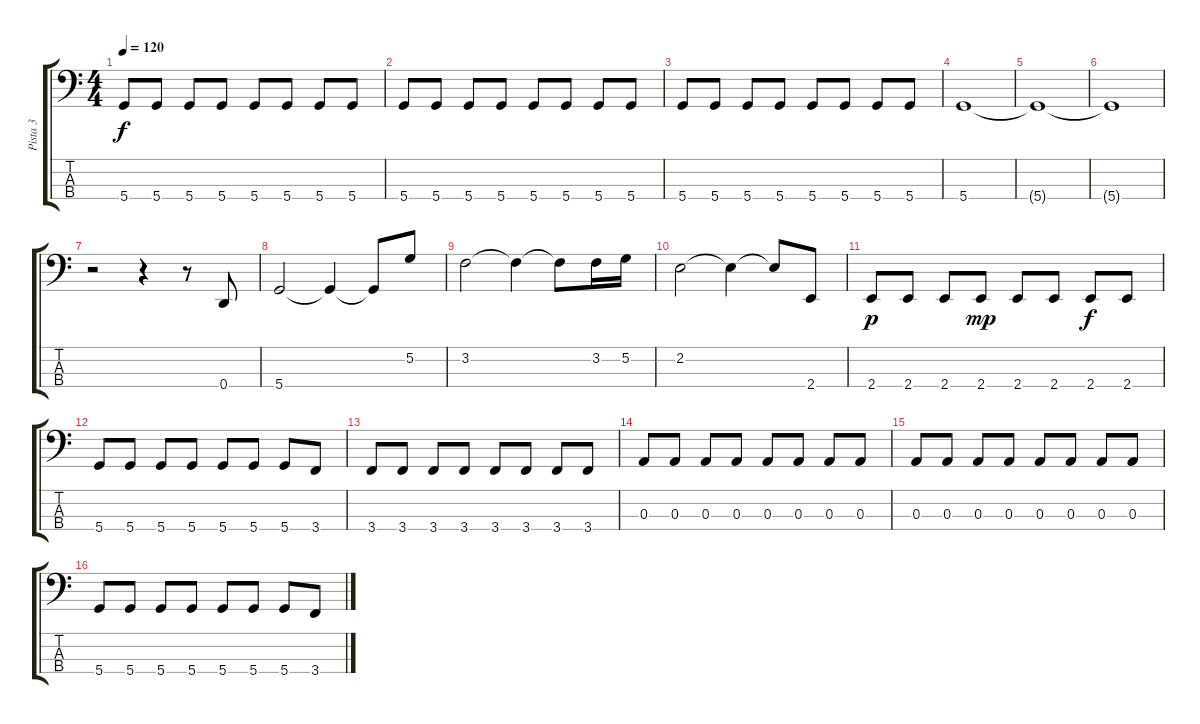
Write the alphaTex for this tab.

\track ("Pista 3" "Pista 3") {instrument electricbassfinger}
\staff {score tabs}
\tuning (G2 D2 A1 D1) {hide}
\ts (4 4)
\tempo 120
\clef f4
\ks c
5.4.8{dy f} 5.4.8 5.4.8 5.4.8 5.4.8 5.4.8 5.4.8 5.4.8 |
5.4.8 5.4.8 5.4.8 5.4.8 5.4.8 5.4.8 5.4.8 5.4.8 |
5.4.8 5.4.8 5.4.8 5.4.8 5.4.8 5.4.8 5.4.8 5.4.8 |
5.4.1 |
5.4{t}.1 |
5.4{t}.1 |
r.2 r.4 r.8 0.4.8 |
5.4.2 5.4{t}.4 5.4{t}.8 5.2.8 |
3.2.2 3.2{t}.4 3.2{t}.8 3.2.16 5.2.16 |
2.2.2 2.2{t}.4 2.2{t}.8 2.4.8 |
2.4.8{dy p} 2.4.8 2.4.8 2.4.8{dy mp} 2.4.8 2.4.8 2.4.8{dy f} 2.4.8 |
5.4.8 5.4.8 5.4.8 5.4.8 5.4.8 5.4.8 5.4.8 3.4.8 |
3.4.8 3.4.8 3.4.8 3.4.8 3.4.8 3.4.8 3.4.8 3.4.8 |
0.3.8 0.3.8 0.3.8 0.3.8 0.3.8 0.3.8 0.3.8 0.3.8 |
0.3.8 0.3.8 0.3.8 0.3.8 0.3.8 0.3.8 0.3.8 0.3.8 |
5.4.8 5.4.8 5.4.8 5.4.8 5.4.8 5.4.8 5.4.8 3.4.8
